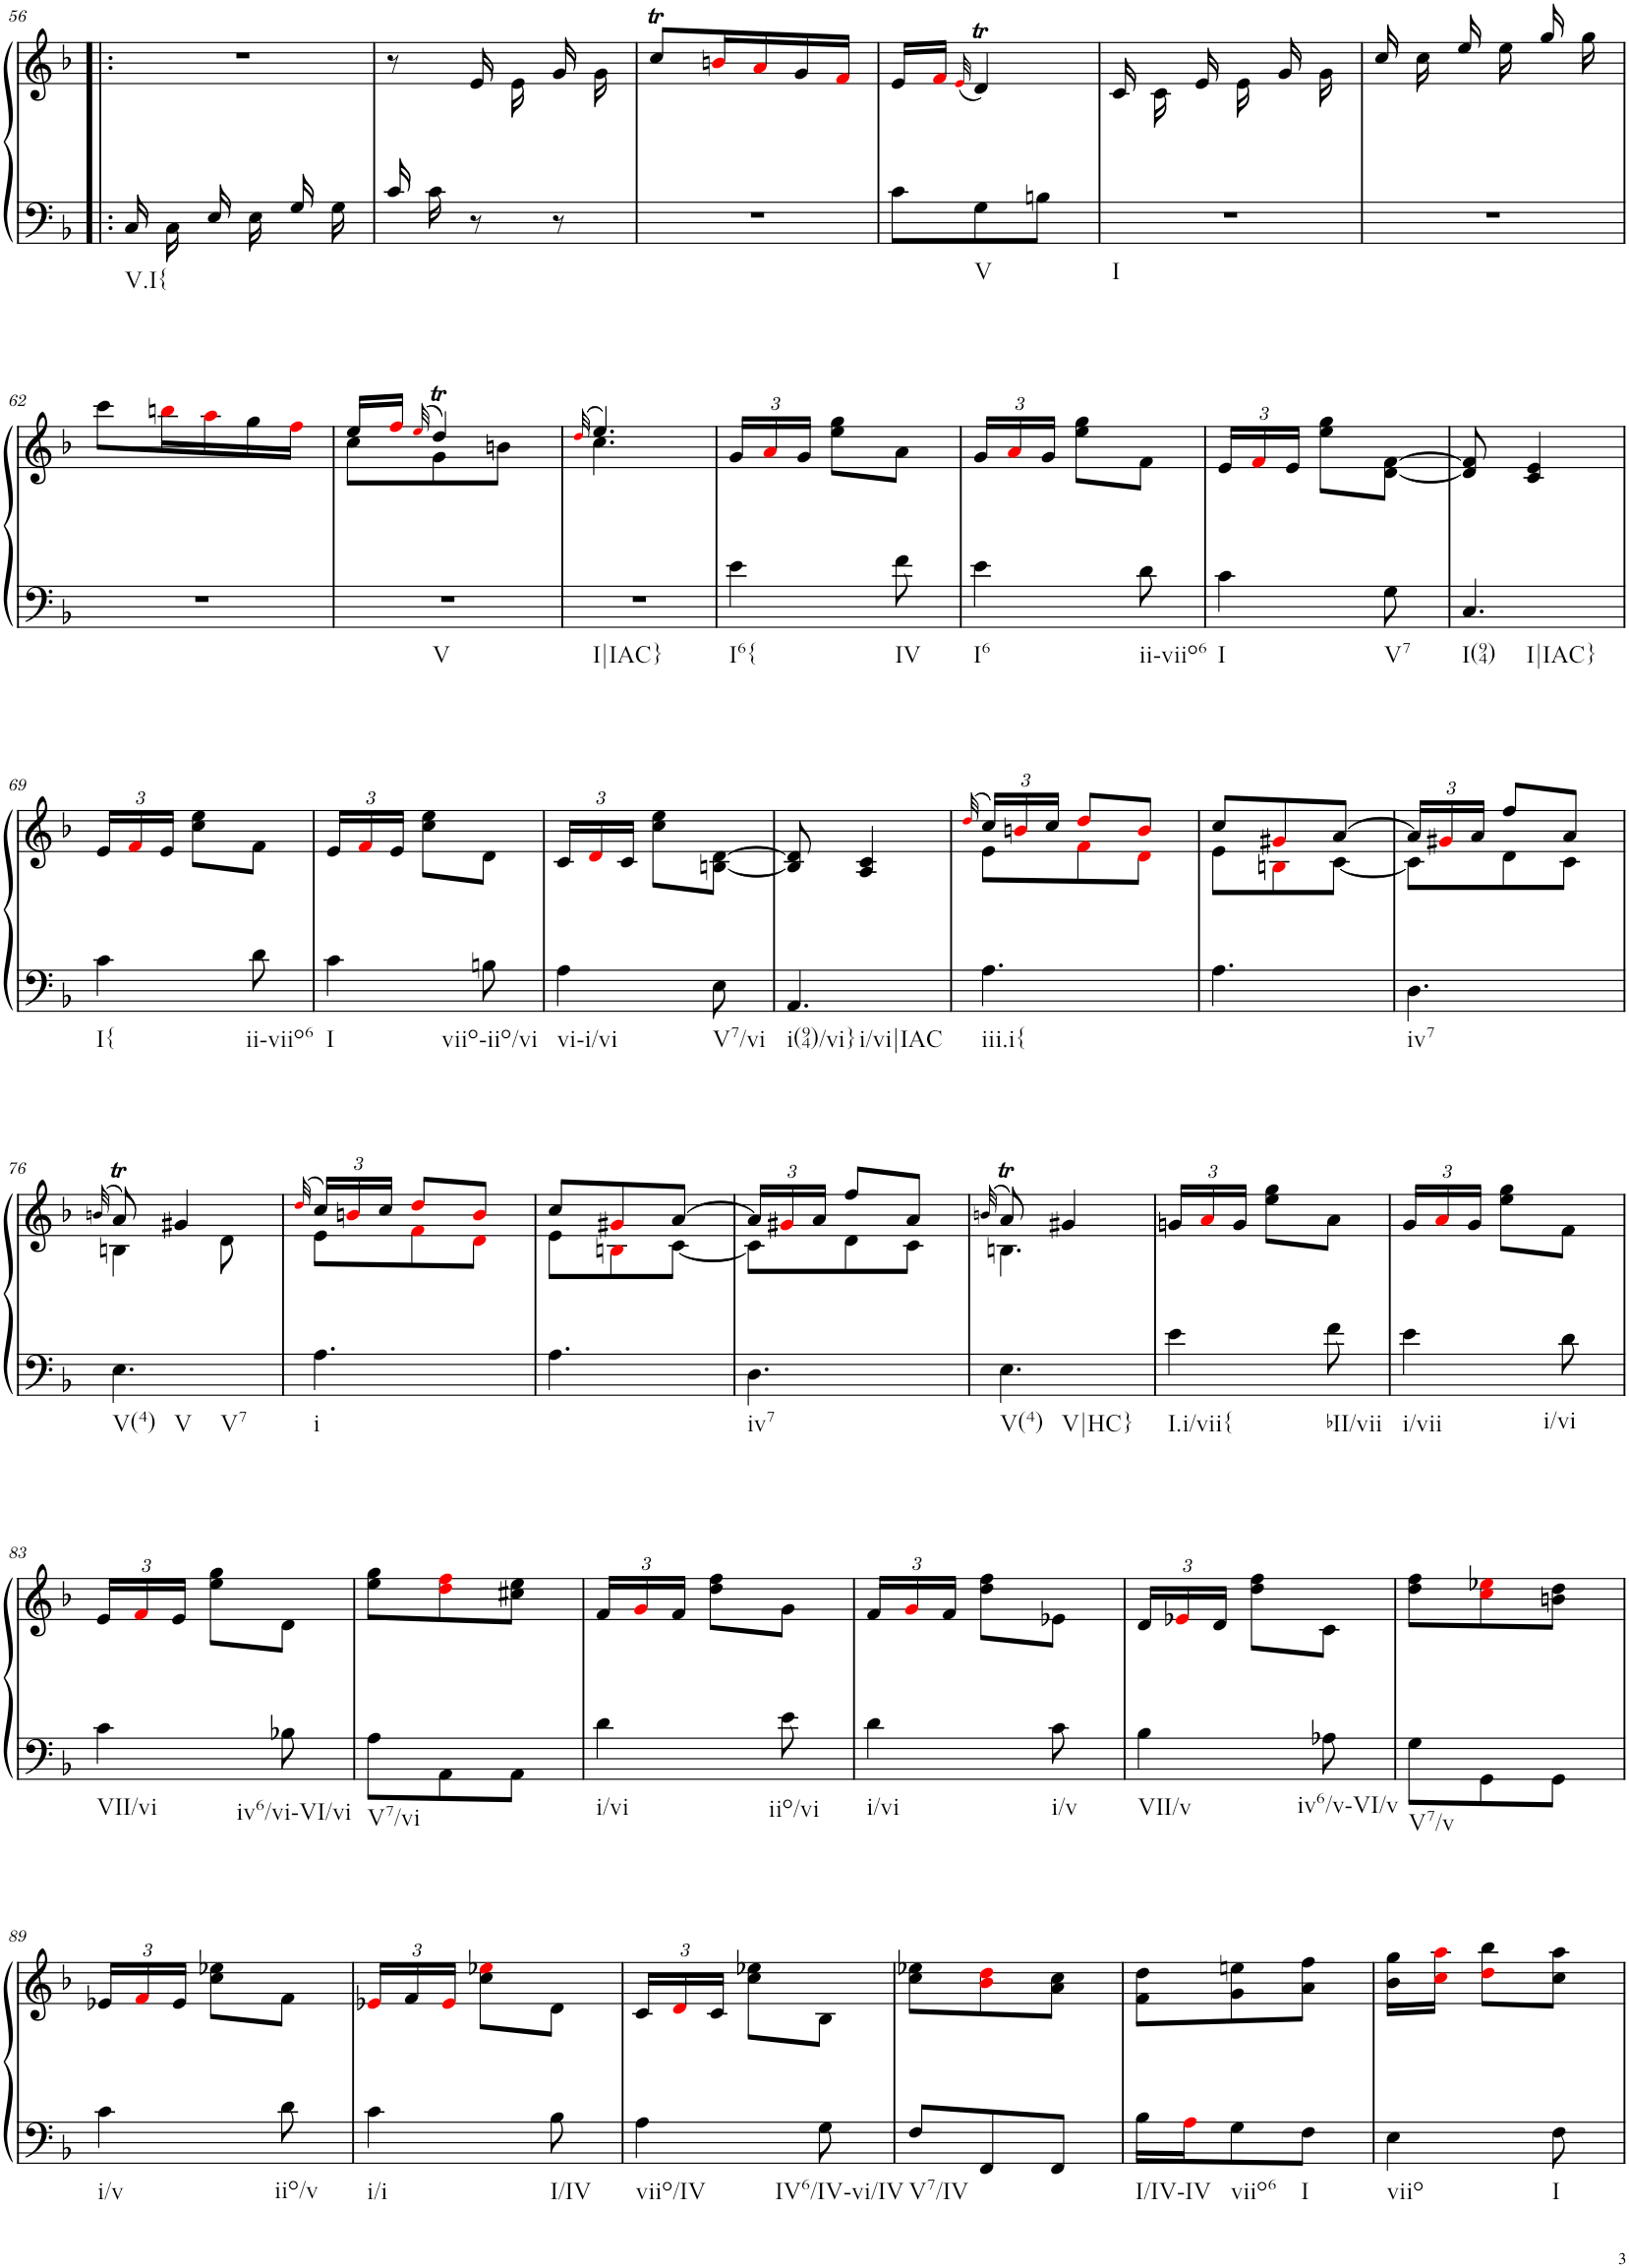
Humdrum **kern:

**kern	**kern
*part1	*part1
*staff2	*staff1
*I"Piano	*
*I'Pno.	*
!!LO:PB:g=z
*clefF4	*clefG2
*k[b-]	*k[b-]
*M3/8	*M3/8
=56!|:	=56!|:
!LO:TX:b:t=V.I{	!
16C/	4.r
16C\	.
16E/	.
16E\	.
16G/	.
16G\	.
=57	=57
16c/	8r
16c\	.
8r	16e/
.	16e\
8r	16g/
.	16g\
=58	=58
4.r	8ccT/L
.	16bni/L
.	16ai/
.	16g/
.	16fi/JJ
=59	=59
8c\L	16e/LL
.	16fi/JJ
.	(32qei/
!LO:TX:b:t=V	!
8G\	4dT/)
8Bn\J	.
=60	=60
!LO:TX:b:t=I	!
4.r	16c/
.	16c\
.	16e/
.	16e\
.	16g/
.	16g\
=61	=61
4.r	16cc/
.	16cc\
.	16ee/
.	16ee\
.	16gg/
.	16gg\
!!LO:LB:g=z
=62	=62
4.r	8ccc\L
.	16bbni\L
.	16aai\
.	16gg\
.	16ffi\JJ
=63	=63
*	*^
!LO:TX:b:t=V	!	!
4.r	16ee/LL	8cc\L
.	16ffi/JJ	.
.	(32qeei/	.
.	4ddT/)	8g\
.	.	8bn\J
=64	=64	=64
.	(32qddi/	.
!LO:TX:b:t=I|IAC}	!	!
4.r	4.ee/)	4.cc\
*	*v	*v
=65	=65
*	*Xbrackettup
*	*^
!LO:TX:b:t=I6{	!	!
*	*v	*v
4e\	24g/LL
.	24ai/
.	24g/JJ
.	8ee\ 8gg\L
!LO:TX:b:t=IV	!
8f\	8a\J
=66	=66
!LO:TX:b:t=I6	!
4e\	24g/LL
.	24ai/
.	24g/JJ
.	8ee\ 8gg\L
!LO:TX:b:t=ii-viio6	!
8d\	8f\J
=67	=67
!LO:TX:b:t=I	!
4c\	24e/LL
.	24fi/
.	24e/JJ
.	8ee\ 8gg\L
!LO:TX:b:t=V7	!
8G\	[8d\ [8f\J
=68	=68
!LO:TX:b:t=I(94)	!
!LO:TX:b:t=I|IAC}	!
4.C/	8d/] 8f/]
.	4c/ 4e/
!!LO:LB:g=z
=69	=69
!LO:TX:b:t=I{	!
4c\	24e/LL
.	24fi/
.	24e/JJ
.	8cc\ 8ee\L
!LO:TX:b:t=ii-viio6	!
8d\	8f\J
=70	=70
!LO:TX:b:t=I	!
4c\	24e/LL
.	24fi/
.	24e/JJ
.	8cc\ 8ee\L
!LO:TX:b:t=viio-iio/vi	!
8Bn\	8d\J
=71	=71
!LO:TX:b:t=vi-i/vi	!
4A\	24c/LL
.	24di/
.	24c/JJ
.	8cc\ 8ee\L
!LO:TX:b:t=V7/vi	!
8E\	[8Bn\ [8d\J
=72	=72
!LO:TX:b:t=i(94)/vi}	!
!LO:TX:b:t=i/vi|IAC	!
4.AA/	8B/] 8d/]
.	4A/ 4c/
=73	=73
.	(32qddi/
*	*^
!LO:TX:b:t=iii.i{	!	!
4.A\	24cc/LL)	8e\L
.	24bni/	.
.	24cc/JJ	.
.	8ddi/L	8fi\
.	8bi/J	8di\J
=74	=74	=74
4.A\	8cc/L	8e\L
.	8g#Xi/	8Bni\
.	[8a/J	[8c\J
=75	=75	=75
!LO:TX:b:t=iv7	!	!
4.D\	24a/LL]	8c\L]
.	24g#Xi/	.
.	24a/JJ	.
.	8ff/L	8d\
.	8a/J	8c\J
!!LO:LB:g=z	!!
=76	=76	=76
.	(32qbn/	.
!LO:TX:b:t=V(4)	!	!
!LO:TX:b:t=V	!	!
!LO:TX:b:t=V7	!	!
4.E\	8at/)	4Bn\
.	4g#X/	.
.	.	8d\
=77	=77	=77
.	(32qddi/	.
!LO:TX:b:t=i	!	!
4.A\	24cc/LL)	8e\L
.	24bni/	.
.	24cc/JJ	.
.	8ddi/L	8fi\
.	8bi/J	8di\J
=78	=78	=78
4.A\	8cc/L	8e\L
.	8g#Xi/	8Bni\
.	[8a/J	[8c\J
=79	=79	=79
!LO:TX:b:t=iv7	!	!
4.D\	24a/LL]	8c\L]
.	24g#Xi/	.
.	24a/JJ	.
.	8ff/L	8d\
.	8a/J	8c\J
=80	=80	=80
.	(32qbn/	.
!LO:TX:b:t=V(4)	!	!
!LO:TX:b:t=V|HC}	!	!
4.E\	8at/)	4.Bn\
.	4g#X/	.
*	*v	*v
=81	=81
!LO:TX:b:t=I.i/vii{	!
4e\	24gn/LL
.	24ai/
.	24g/JJ
.	8ee\ 8gg\L
!LO:TX:b:t=bII/vii	!
8f\	8a\J
=82	=82
!LO:TX:b:t=i/vii	!
4e\	24g/LL
.	24ai/
.	24g/JJ
.	8ee\ 8gg\L
!LO:TX:b:t=i/vi	!
8d\	8f\J
!!LO:LB:g=z
=83	=83
!LO:TX:b:t=VII/vi	!
4c\	24e/LL
.	24fi/
.	24e/JJ
.	8ee\ 8gg\L
!LO:TX:b:t=iv6/vi-VI/vi	!
8B-X\	8d\J
=84	=84
!LO:TX:b:t=V7/vi	!
8A\L	8ee\ 8gg\L
8AA\	8ddi\ 8ffi\
8AA\J	8cc#X\ 8ee\J
=85	=85
!LO:TX:b:t=i/vi	!
4d\	24f/LL
.	24gi/
.	24f/JJ
.	8dd\ 8ff\L
!LO:TX:b:t=iio/vi	!
8e\	8g\J
=86	=86
!LO:TX:b:t=i/vi	!
4d\	24f/LL
.	24gi/
.	24f/JJ
.	8dd\ 8ff\L
!LO:TX:b:t=i/v	!
8c\	8e-X\J
=87	=87
!LO:TX:b:t=VII/v	!
4B-\	24d/LL
.	24e-Xi/
.	24d/JJ
.	8dd\ 8ff\L
!LO:TX:b:t=iv6/v-VI/v	!
8A-X\	8c\J
=88	=88
!LO:TX:b:t=V7/v	!
8G\L	8dd\ 8ff\L
8GG\	8cci\ 8ee-Xi\
8GG\J	8bn\ 8dd\J
!!LO:LB:g=z
=89	=89
!LO:TX:b:t=i/v	!
4c\	24e-X/LL
.	24fi/
.	24e-/JJ
.	8cc\ 8ee-X\L
!LO:TX:b:t=iio/v	!
8d\	8f\J
=90	=90
!LO:TX:b:t=i/i	!
4c\	24e-Xi/LL
.	24f/
.	24e-i/JJ
.	8cc\ 8ee-Xi\L
!LO:TX:b:t=I/IV	!
8B-\	8d\J
=91	=91
!LO:TX:b:t=viio/IV	!
4A\	24c/LL
.	24di/
.	24c/JJ
.	8cc\ 8ee-X\L
!LO:TX:b:t=IV6/IV-vi/IV	!
8G\	8B-\J
=92	=92
!LO:TX:b:t=V7/IV	!
8F/L	8cc\ 8ee-X\L
8FF/	8b-i\ 8ddi\
8FF/J	8a\ 8cc\J
=93	=93
!LO:TX:b:t=I/IV-IV	!
16B-\LL	8f\ 8dd\L
16Ai\J	.
!LO:TX:b:t=viio6	!
8G\	8g\ 8een\
!LO:TX:b:t=I	!
8F\J	8a\ 8ff\J
=94	=94
!LO:TX:b:t=viio	!
4E\	16b-\ 16gg\LL
.	16cci\ 16aai\JJ
.	8ddi\ 8bb-\L
!LO:TX:b:t=I	!
8F\	8cc\ 8aa\J
=	=
*-	*-
